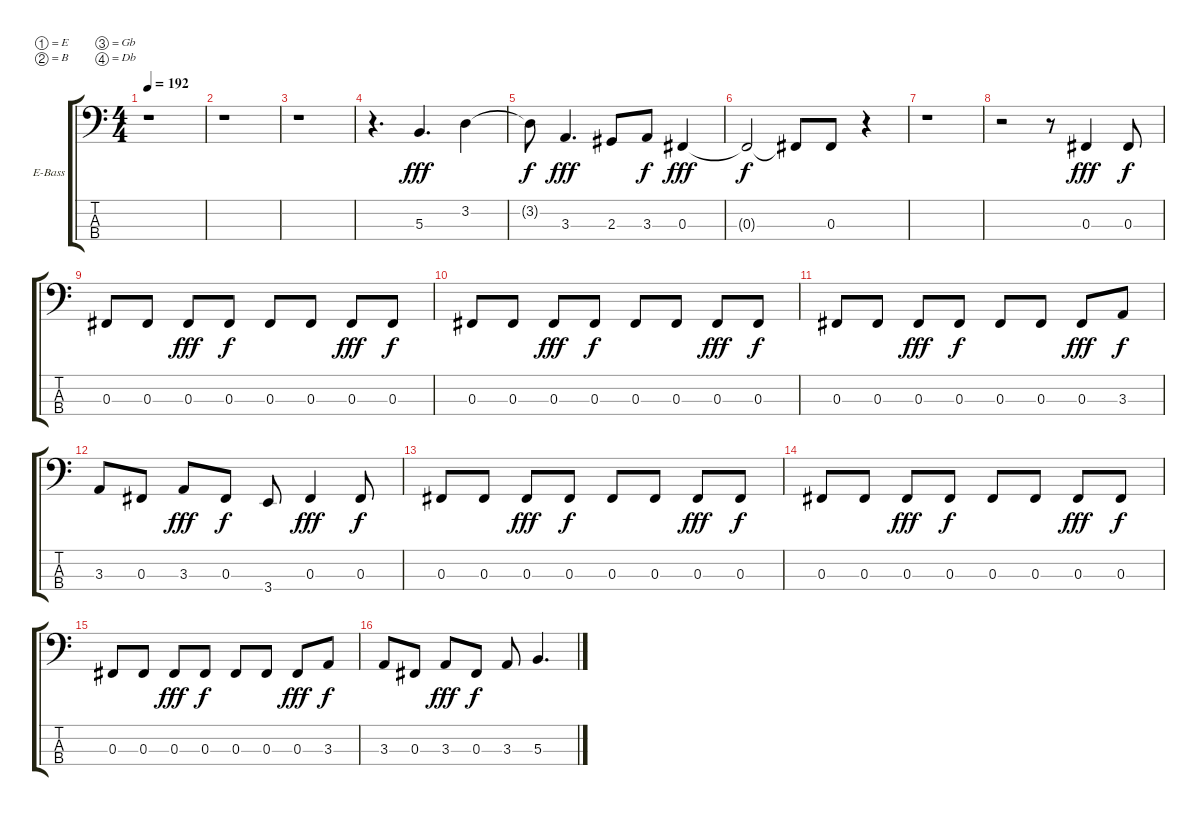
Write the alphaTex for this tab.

\bracketExtendMode groupsimilarinstruments
\firstSystemTrackNameOrientation horizontal
\otherSystemsTrackNameOrientation horizontal
\track ("Bass" "E-Bass") {instrument electricbasspick}
\staff {score tabs}
\tuning (E2 B1 Gb1 Db1)
\ts (4 4)
\tempo 192
\clef f4
\ks c
r.1{dy fff} |
r.1 |
r.1 |
r.4{d} 5.3.4{d} 3.2.4 |
3.2{t}.8{dy f} 3.3.4{d dy fff} 2.3.8 3.3.8{dy f} 0.3.4{dy fff} |
0.3{t}.2{dy f} 0.3{t}.8 0.3.8 r.4 |
r.1 |
r.2 r.8 0.3.4{dy fff} 0.3.8{dy f} |
0.3.8 0.3.8 0.3.8{dy fff} 0.3.8{dy f} 0.3.8 0.3.8 0.3.8{dy fff} 0.3.8{dy f} |
0.3.8 0.3.8 0.3.8{dy fff} 0.3.8{dy f} 0.3.8 0.3.8 0.3.8{dy fff} 0.3.8{dy f} |
0.3.8 0.3.8 0.3.8{dy fff} 0.3.8{dy f} 0.3.8 0.3.8 0.3.8{dy fff} 3.3.8{dy f} |
3.3.8 0.3.8 3.3.8{dy fff} 0.3.8{dy f} 3.4.8 0.3.4{dy fff} 0.3.8{dy f} |
0.3.8 0.3.8 0.3.8{dy fff} 0.3.8{dy f} 0.3.8 0.3.8 0.3.8{dy fff} 0.3.8{dy f} |
0.3.8 0.3.8 0.3.8{dy fff} 0.3.8{dy f} 0.3.8 0.3.8 0.3.8{dy fff} 0.3.8{dy f} |
0.3.8 0.3.8 0.3.8{dy fff} 0.3.8{dy f} 0.3.8 0.3.8 0.3.8{dy fff} 3.3.8{dy f} |
3.3.8 0.3.8 3.3.8{dy fff} 0.3.8{dy f} 3.3.8 5.3.4{d}
